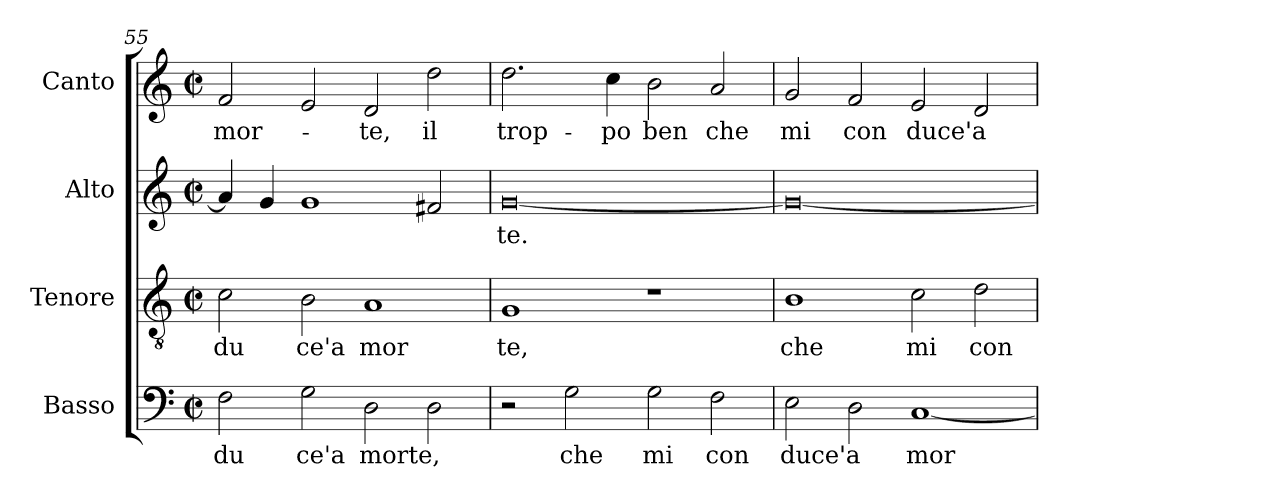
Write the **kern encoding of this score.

**kern	**text	**kern	**text	**kern	**text	**kern	**text
*part4	*part4	*part3	*part3	*part2	*part2	*part1	*part1
*staff4	*staff4	*staff3	*staff3	*staff2	*staff2	*staff1	*staff1
*I"Basso	*	*I"Tenore	*	*I"Alto	*	*I"Canto	*
*clefF4	*	*clefGv2	*	*clefG2	*	*clefG2	*
*M2/2	*	*M2/2	*	*M2/2	*	*M2/2	*
*met(c|)	*	*met(c|)	*	*met(c|)	*	*met(c|)	*
=55	=55	=55	=55	=55	=55	=55	=55
!	!LO:LY:b:cj	!	!LO:LY:b:cj	!	!	!	!LO:LY:b
2F\	du	2c\	du	4a/]	.	2f/	mor-
.	.	.	.	4g/	.	.	.
!	!LO:LY:b:cj	!	!LO:LY:b:cj	!	!	!	!
2G\	ce'a	2B\	ce'a	1g	.	2e/	.
!	!LO:LY:b:cj	!	!LO:LY:b:cj	!	!	!	!LO:LY:b:cj
2D\	morte,	1A	mor	.	.	2d/	-te,
!	!	!	!	!	!	!	!LO:LY:b:cj
2D\	.	.	.	2f#/	.	2dd\	il
=56	=56	=56	=56	=56	=56	=56	=56
!	!	!	!LO:LY:b:cj	!	!LO:LY:b:cj	!	!LO:LY:b:cj
2r	.	1G	te,	[<0g	te.	2.dd\	trop-
!	!LO:LY:b:cj	!	!	!	!	!	!
2G\	che	.	.	.	.	.	.
!	!	!	!	!	!	!	!LO:LY:b:cj
.	.	.	.	.	.	4cc\	-po
!	!LO:LY:b:cj	!	!	!	!	!	!LO:LY:b:cj
2G\	mi	1r	.	.	.	2b\	ben
!	!LO:LY:b:cj	!	!	!	!	!	!LO:LY:b:cj
2F\	con	.	.	.	.	2a/	che
=57	=57	=57	=57	=57	=57	=57	=57
!	!LO:LY:b	!	!LO:LY:b:cj	!	!	!	!LO:LY:b:cj
2E\	duce'a	1B	che	0g_<	.	2g/	mi
!	!	!	!	!	!	!	!LO:LY:b:cj
2D\	.	.	.	.	.	2f/	con
!	!LO:LY:b	!	!LO:LY:b:cj	!	!	!	!LO:LY:b
[<1C	mor	2c\	mi	.	.	2e/	duce'a
!	!	!	!LO:LY:b:cj	!	!	!	!
.	.	2d\	con	.	.	2d/	.
=	=	=	=	=	=	=	=
*-	*-	*-	*-	*-	*-	*-	*-
